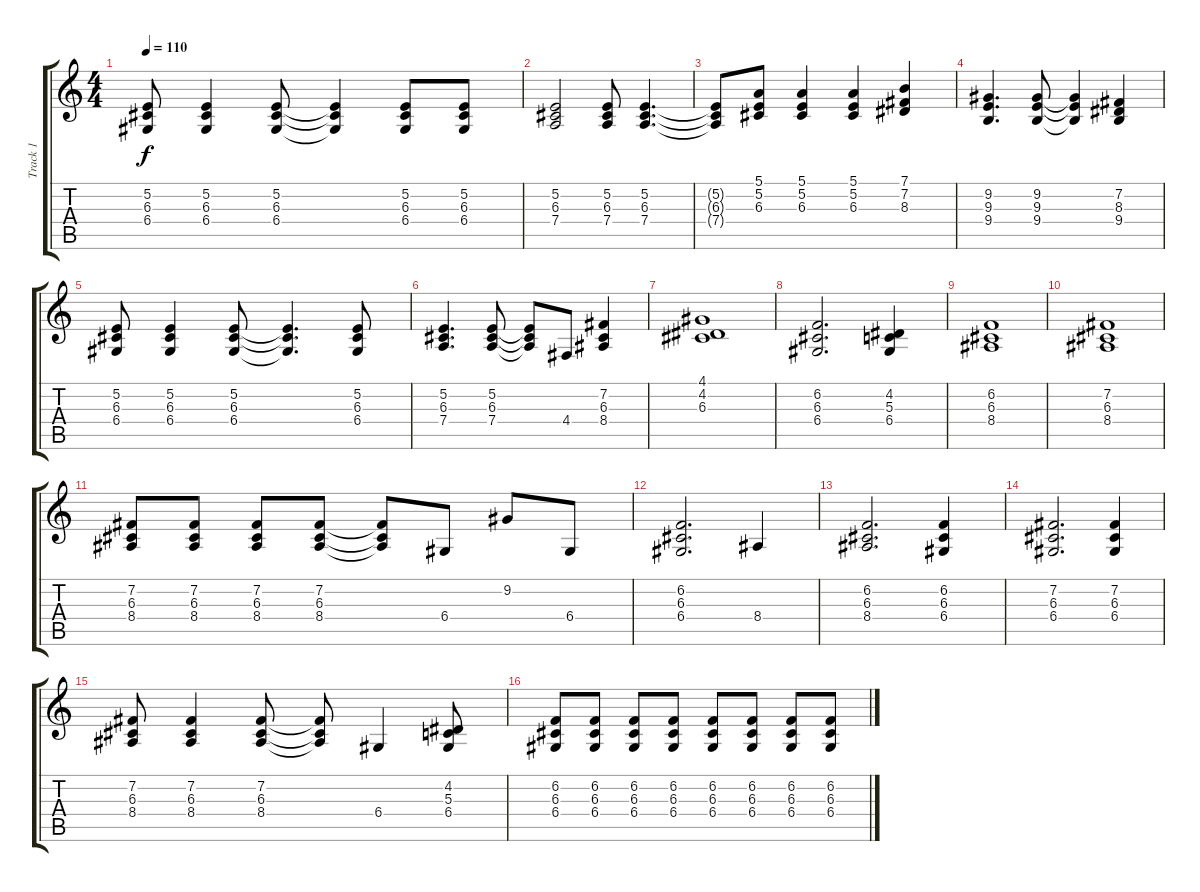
\track ("Track 1" "Track 1") {instrument electricpiano2}
\staff {score tabs}
\tuning (E4 B3 G3 D3 A2 E2) {hide}
\ts (4 4)
\tempo 110
\clef g2
\ks c
(5.2 6.3 6.4).8{dy f} (5.2 6.3 6.4).4 (5.2 6.3 6.4).8 (5.2{t} 6.3{t} 6.4{t}).4 (5.2 6.3 6.4).8 (5.2 6.3 6.4).8 |
(5.2 6.3 7.4).2 (5.2 6.3 7.4).8 (5.2 6.3 7.4).4{d} |
(5.2{t} 6.3{t} 7.4{t}).8 (5.1 5.2 6.3).8 (5.1 5.2 6.3).4 (5.1 5.2 6.3).4 (7.1 7.2 8.3).4 |
(9.2 9.3 9.4).4{d} (9.2 9.3 9.4).8 (9.2{t} 9.3{t} 9.4{t}).4 (7.2 8.3 9.4).4 |
(5.2 6.3 6.4).8 (5.2 6.3 6.4).4 (5.2 6.3 6.4).8 (5.2{t} 6.3{t} 6.4{t}).4{d} (5.2 6.3 6.4).8 |
(5.2 6.3 7.4).4{d} (5.2 6.3 7.4).8 (5.2{t} 6.3{t} 7.4{t}).8 4.4.8 (7.2 6.3 8.4).4 |
(4.1 4.2 6.3).1 |
(6.2 6.3 6.4).2{d} (4.2 5.3 6.4).4 |
(6.2 6.3 8.4).1 |
(7.2 6.3 8.4).1 |
(7.2 6.3 8.4).8 (7.2 6.3 8.4).8 (7.2 6.3 8.4).8 (7.2 6.3 8.4).8 (7.2{t} 6.3{t} 8.4{t}).8 6.4.8 9.2.8 6.4.8 |
(6.2 6.3 6.4).2{d} 8.4.4 |
(6.2 6.3 8.4).2{d} (6.2 6.3 6.4).4 |
(7.2 6.3 6.4).2{d} (7.2 6.3 6.4).4 |
(7.2 6.3 8.4).8 (7.2 6.3 8.4).4 (7.2 6.3 8.4).8 (7.2{t} 6.3{t} 8.4{t}).8 6.4.4 (4.2 5.3 6.4).8 |
(6.2 6.3 6.4).8 (6.2 6.3 6.4).8 (6.2 6.3 6.4).8 (6.2 6.3 6.4).8 (6.2 6.3 6.4).8 (6.2 6.3 6.4).8 (6.2 6.3 6.4).8 (6.2 6.3 6.4).8
